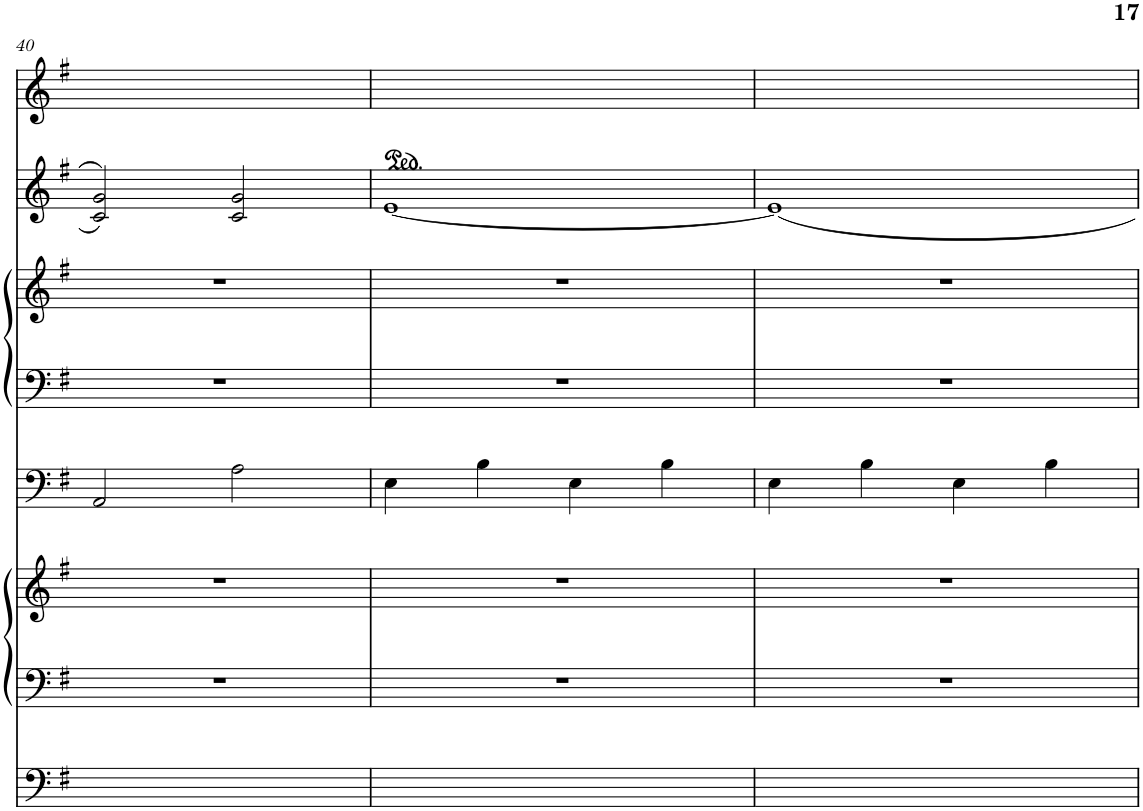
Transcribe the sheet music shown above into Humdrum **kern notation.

**kern	**kern	**kern	**kern	**kern	**kern	**kern	**kern
*part6	*part5	*part5	*part4	*part3	*part3	*part2	*part1
*staff8	*staff7	*staff6	*staff5	*staff4	*staff3	*staff2	*staff1
*I"Voice	*I"Piano	*	*I"Voice	*I"Piano	*	*I"Voice	*I"Voice
*I'V	*I'Pno	*	*I'V	*I'Pno	*	*I'V	*I'V
!!LO:PB:g=z
*clefF4	*clefF4	*clefG2	*clefF4	*clefF4	*clefG2	*clefG2	*clefG2
*k[f#]	*k[f#]	*k[f#]	*k[f#]	*k[f#]	*k[f#]	*k[f#]	*k[f#]
*M2/2	*	*	*M2/2	*M2/2	*M2/2	*M2/2	*M2/2
*met(c|)	*	*	*met(c|)	*met(c|)	*met(c|)	*met(c|)	*met(c|)
=40	=40	=40	=40	=40	=40	=40	=40
1ryy	1r	1r	2AA/	1r	1r	2c/ 2g/	1ryy
.	.	.	2A\	.	.	2c/ 2g/	.
=41	=41	=41	=41	=41	=41	=41	=41
1ryy	1r	1r	4E\	1r	1r	[<1e	1ryy
.	.	.	4B\	.	.	.	.
.	.	.	4E\	.	.	.	.
.	.	.	4B\	.	.	.	.
=42	=42	=42	=42	=42	=42	=42	=42
1ryy	1r	1r	4E\	1r	1r	1e]	1ryy
.	.	.	4B\	.	.	.	.
.	.	.	4E\	.	.	.	.
.	.	.	4B\	.	.	.	.
=	=	=	=	=	=	=	=
*-	*-	*-	*-	*-	*-	*-	*-
